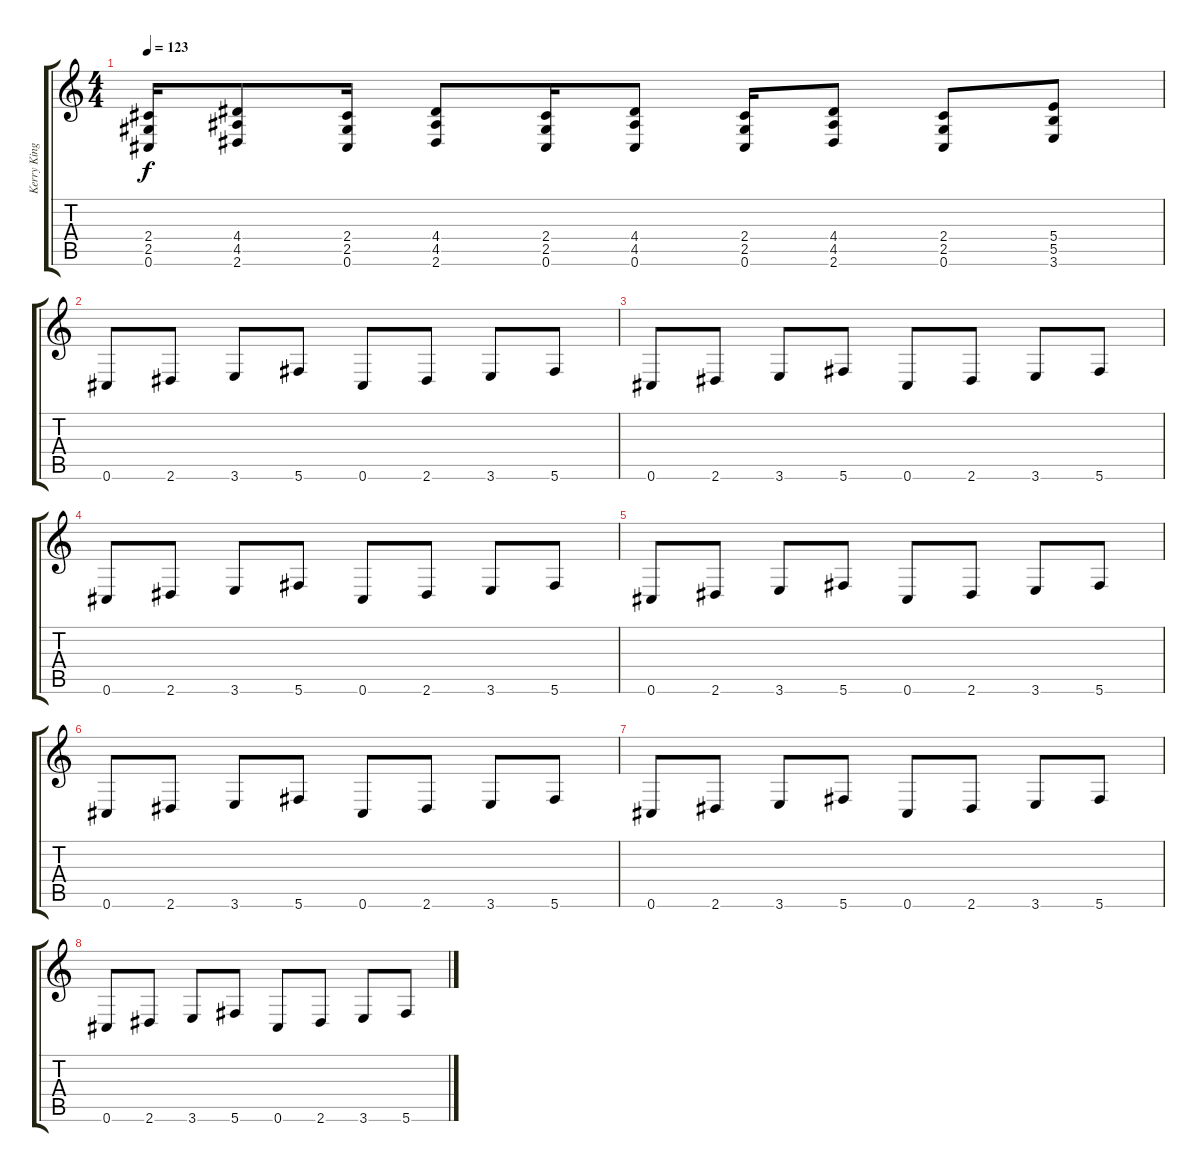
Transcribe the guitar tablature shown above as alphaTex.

\track ("Kerry King" "Kerry King") {instrument distortionguitar}
\staff {score tabs}
\tuning (Db4 Ab3 E3 B2 Gb2 Db2) {hide}
\ts (4 4)
\tempo 123
\clef g2
\ks c
(2.4 2.5 0.6).16{dy f} (4.4 4.5 2.6).8 (2.4 2.5 0.6).16 (4.4 4.5 2.6).8 (2.4 2.5 0.6).16 (4.4 4.5 0.6).8 (2.4 2.5 0.6).16 (4.4 4.5 2.6).8 (2.4 2.5 0.6).8 (5.4 5.5 3.6).8 |
0.6.8 2.6.8 3.6.8 5.6.8 0.6.8 2.6.8 3.6.8 5.6.8 |
0.6.8 2.6.8 3.6.8 5.6.8 0.6.8 2.6.8 3.6.8 5.6.8 |
0.6.8 2.6.8 3.6.8 5.6.8 0.6.8 2.6.8 3.6.8 5.6.8 |
0.6.8 2.6.8 3.6.8 5.6.8 0.6.8 2.6.8 3.6.8 5.6.8 |
0.6.8 2.6.8 3.6.8 5.6.8 0.6.8 2.6.8 3.6.8 5.6.8 |
0.6.8 2.6.8 3.6.8 5.6.8 0.6.8 2.6.8 3.6.8 5.6.8 |
0.6.8 2.6.8 3.6.8 5.6.8 0.6.8 2.6.8 3.6.8 5.6.8
